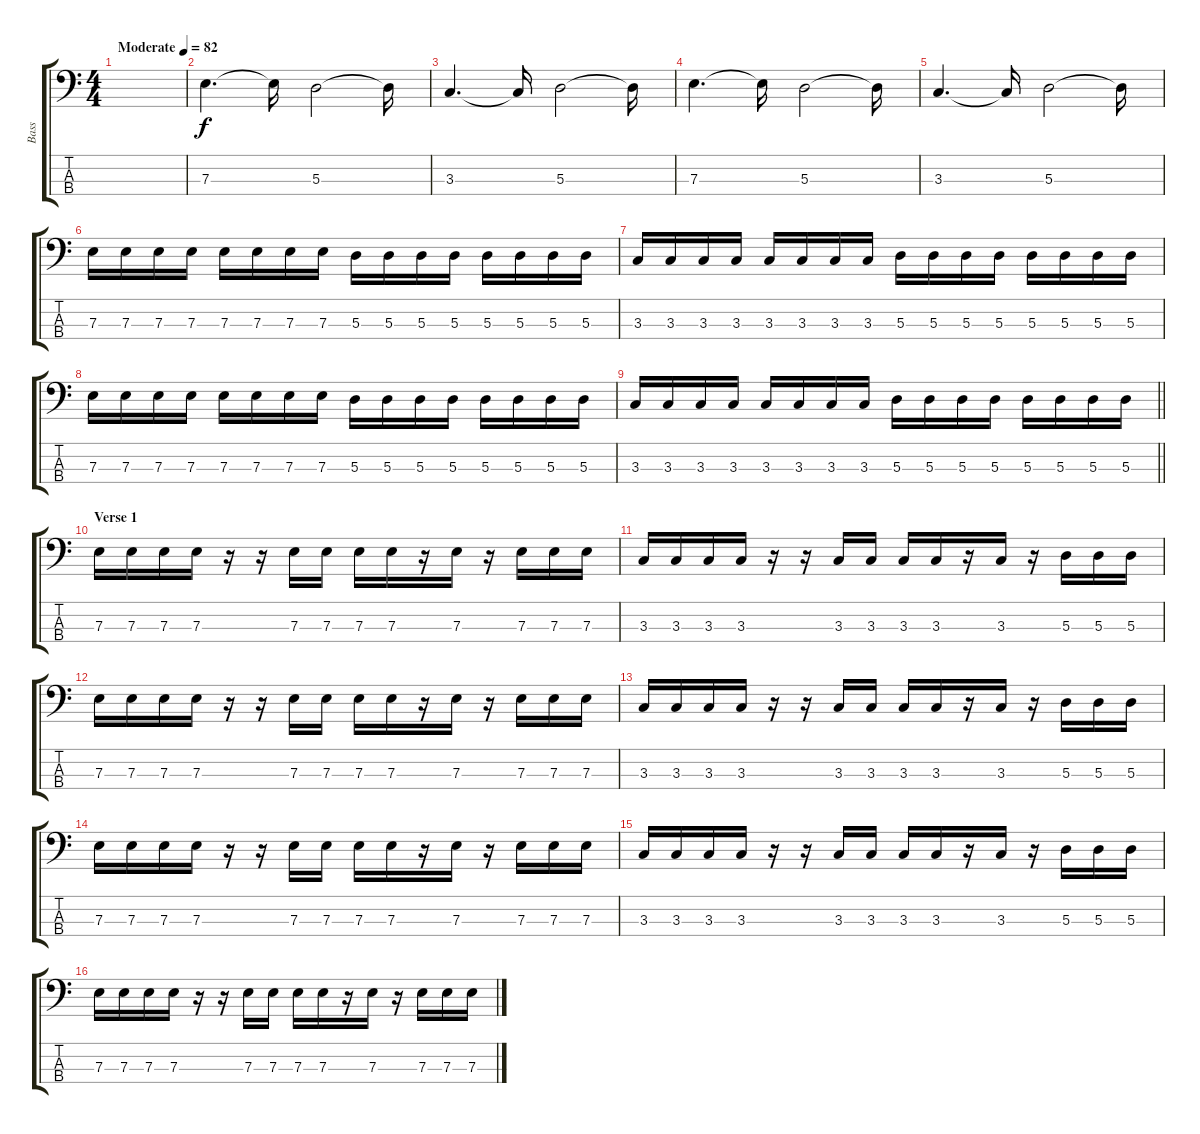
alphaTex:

\track ("Bass" "Bass") {solo instrument electricbasspick}
\staff {score tabs}
\tuning (G2 D2 A1 E1) {hide}
\ts (4 4)
\tempo (82 "Moderate")
\clef f4
\ks c
|
7.3.4{d} 7.3{t}.16 5.3.2 5.3{t}.16 |
3.3.4{d} 3.3{t}.16 5.3.2 5.3{t}.16 |
7.3.4{d} 7.3{t}.16 5.3.2 5.3{t}.16 |
3.3.4{d} 3.3{t}.16 5.3.2 5.3{t}.16 |
7.3.16 7.3.16 7.3.16 7.3.16 7.3.16 7.3.16 7.3.16 7.3.16 5.3.16 5.3.16 5.3.16 5.3.16 5.3.16 5.3.16 5.3.16 5.3.16 |
3.3.16 3.3.16 3.3.16 3.3.16 3.3.16 3.3.16 3.3.16 3.3.16 5.3.16 5.3.16 5.3.16 5.3.16 5.3.16 5.3.16 5.3.16 5.3.16 |
7.3.16 7.3.16 7.3.16 7.3.16 7.3.16 7.3.16 7.3.16 7.3.16 5.3.16 5.3.16 5.3.16 5.3.16 5.3.16 5.3.16 5.3.16 5.3.16 |
\barLineRight lightlight
3.3.16 3.3.16 3.3.16 3.3.16 3.3.16 3.3.16 3.3.16 3.3.16 5.3.16 5.3.16 5.3.16 5.3.16 5.3.16 5.3.16 5.3.16 5.3.16 |
\section ("" "Verse 1")
7.3.16 7.3.16 7.3.16 7.3.16 r.16 r.16 7.3.16 7.3.16 7.3.16 7.3.16 r.16 7.3.16 r.16 7.3.16 7.3.16 7.3.16 |
3.3.16 3.3.16 3.3.16 3.3.16 r.16 r.16 3.3.16 3.3.16 3.3.16 3.3.16 r.16 3.3.16 r.16 5.3.16 5.3.16 5.3.16 |
7.3.16 7.3.16 7.3.16 7.3.16 r.16 r.16 7.3.16 7.3.16 7.3.16 7.3.16 r.16 7.3.16 r.16 7.3.16 7.3.16 7.3.16 |
3.3.16 3.3.16 3.3.16 3.3.16 r.16 r.16 3.3.16 3.3.16 3.3.16 3.3.16 r.16 3.3.16 r.16 5.3.16 5.3.16 5.3.16 |
7.3.16 7.3.16 7.3.16 7.3.16 r.16 r.16 7.3.16 7.3.16 7.3.16 7.3.16 r.16 7.3.16 r.16 7.3.16 7.3.16 7.3.16 |
3.3.16 3.3.16 3.3.16 3.3.16 r.16 r.16 3.3.16 3.3.16 3.3.16 3.3.16 r.16 3.3.16 r.16 5.3.16 5.3.16 5.3.16 |
7.3.16 7.3.16 7.3.16 7.3.16 r.16 r.16 7.3.16 7.3.16 7.3.16 7.3.16 r.16 7.3.16 r.16 7.3.16 7.3.16 7.3.16
